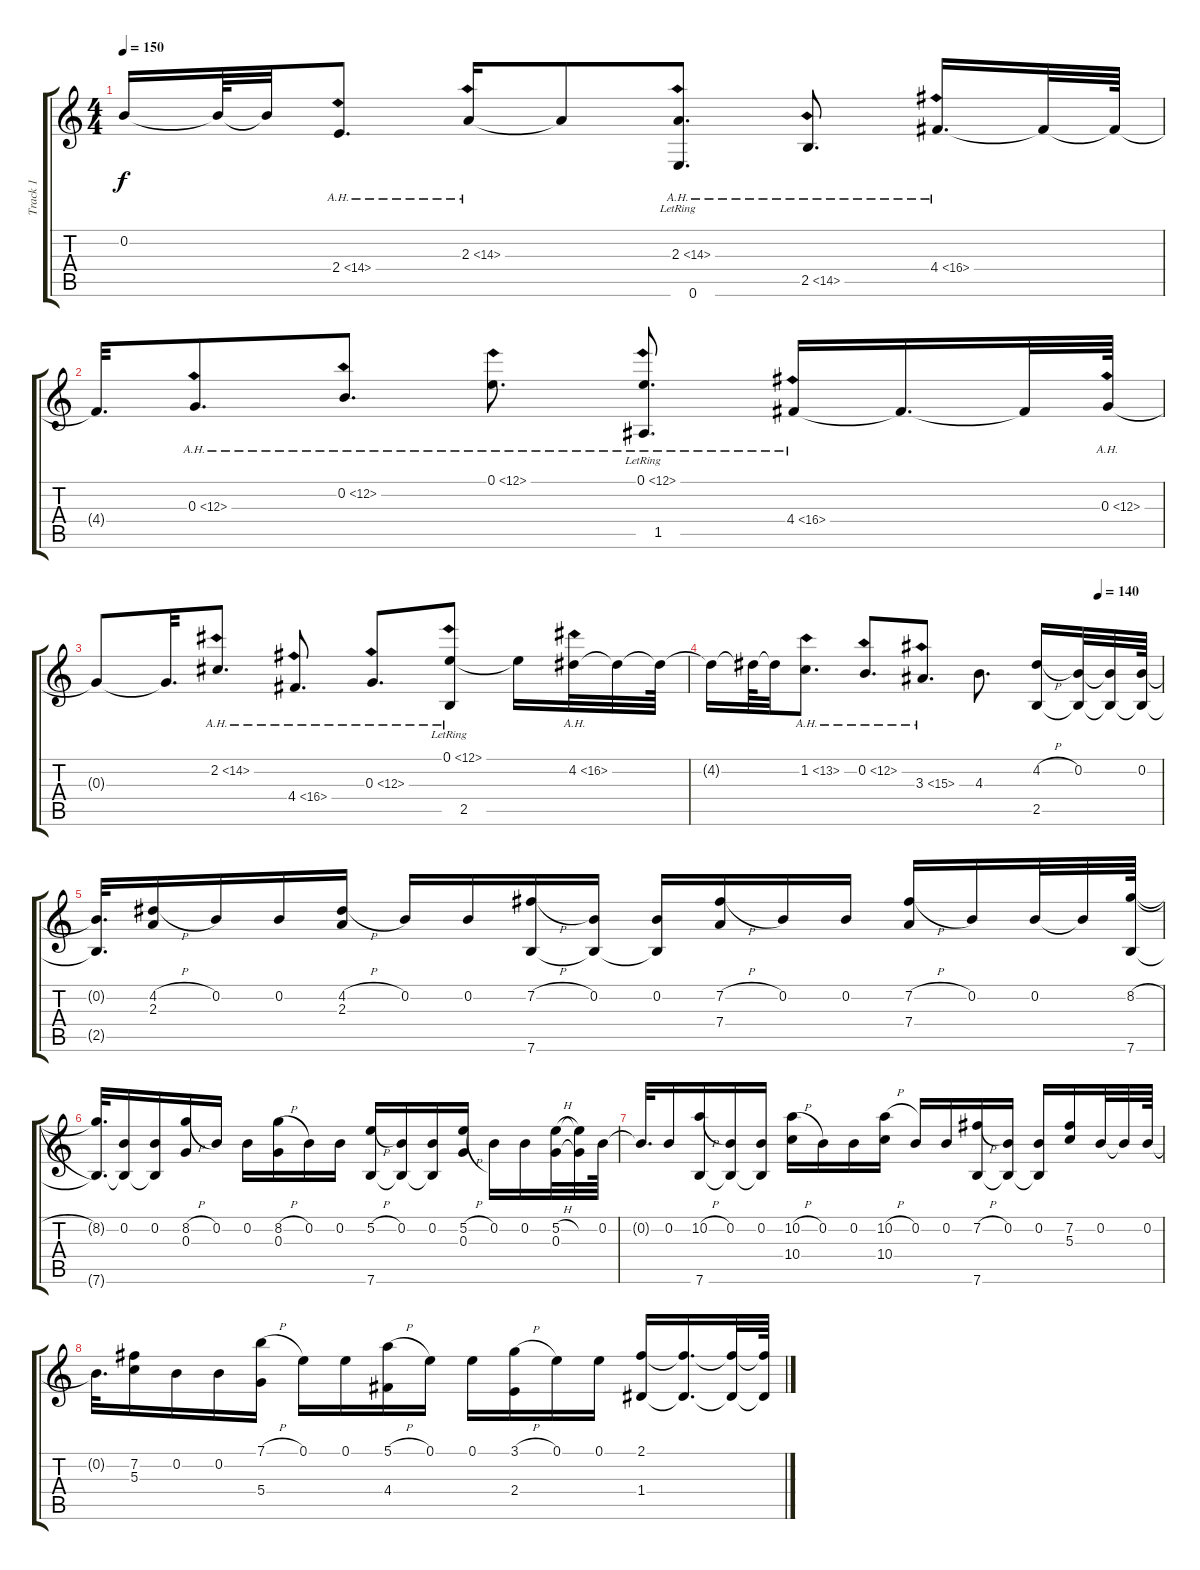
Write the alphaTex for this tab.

\track ("Track 1" "Track 1") {instrument acousticguitarsteel}
\staff {score tabs}
\tuning (E4 B3 G3 D3 A2 E2) {hide}
\ts (4 4)
\tempo 150
\clef g2
\ks c
0.2{t}.16{dy f} 0.2{t}.64 0.2{t}.32 2.4{ah 12}.8{d} 2.3{ah 12}.16 2.3{t}.8 (2.3{ah 12} 0.6{lr}).8{d} 2.5{ah 12}.8{d} 4.4{ah 12}.16{d} 4.4{t}.32 4.4{t}.64 |
4.4{t}.32{d} 0.3{ah 12}.8{d} 0.2{ah 12}.8{d} 0.1{ah 12}.8{d} (0.1{ah 12} 1.5{lr}).8{d} 4.4{ah 12}.16 4.4{t}.16{d} 4.4{t}.32 0.3{ah 12}.64 |
0.3{t}.8 0.3{t}.32{d} 2.2{ah 12}.8{d} 4.4{ah 12}.8{d} 0.3{ah 12}.8{d} (0.1{ah 12} 2.5{lr}).8 0.1{t}.16 4.2{ah 12}.32 4.2{t}.32 4.2{t}.64 |
\tempo (140 0.859375)
4.2{t}.16 4.2{t}.64 4.2{t}.32 1.2{ah 12}.8{d} 0.2{ah 12}.8{d} 3.3{ah 12}.8{d} 4.3.8{d} (4.2{h} 2.5).16 (0.2 2.5{t}).32 (0.2{t} 2.5{t}).32 (0.2 2.5{t}).64 |
(0.2{t} 2.5{t}).32{d} (4.2{h} 2.3).16 0.2.16 0.2.16 (4.2{h} 2.3).16 0.2.16 0.2.16 (7.2{h} 7.6).16 (0.2 7.6{t}).16 (0.2 7.6{t}).16 (7.2{h} 7.4).16 0.2.16 0.2.16 (7.2{h} 7.4).16 0.2.16 0.2.32 0.2{t}.32 (8.2{h} 7.6).64 |
(8.2{t} 7.6{t}).32{d} (0.2 7.6{t}).16 (0.2 7.6{t}).16 (8.2{h} 0.3).16 0.2.16 0.2.16 (8.2{h} 0.3).16 0.2.16 0.2.16 (5.2{h} 7.6).16 (0.2 7.6{t}).16 (0.2 7.6{t}).16 (5.2{h} 0.3).16 0.2.16 0.2.16 (5.2{h} 0.3).32 (5.2{t} 0.3{t}).32 0.2.64 |
0.2{t}.32{d} 0.2.16 (10.2{h} 7.6).16 (0.2 7.6{t}).16 (0.2 7.6{t}).16 (10.2{h} 10.4).16 0.2.16 0.2.16 (10.2{h} 10.4).16 0.2.16 0.2.16 (7.2{h} 7.6).16 (0.2 7.6{t}).16 (0.2 7.6{t}).16 (7.2 5.3).16 0.2.32 0.2{t}.32 0.2.64 |
0.2{t}.32{d} (7.2 5.3).16 0.2.16 0.2.16 (7.1{h} 5.4).16 0.1.16 0.1.16 (5.1{h} 4.4).16 0.1.16 0.1.16 (3.1{h} 2.4).16 0.1.16 0.1.16 (2.1 1.4).16 (2.1{t} 1.4{t}).16{d} (2.1{t} 1.4{t}).32 (2.1{t} 1.4{t}).64
